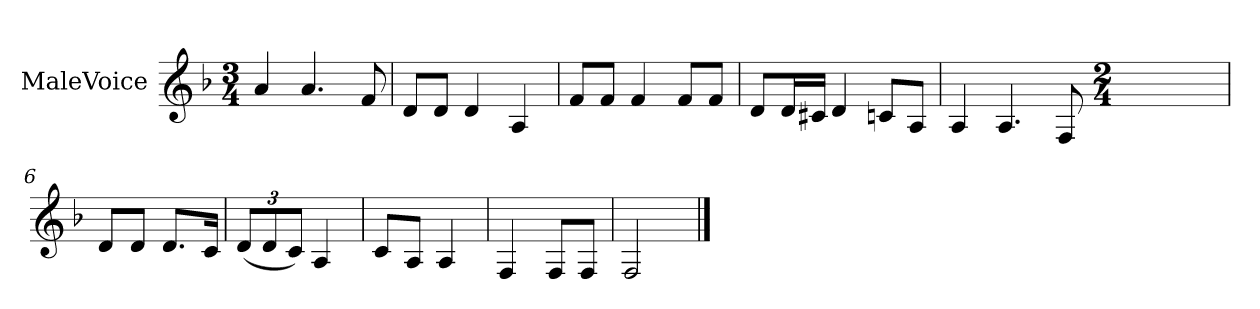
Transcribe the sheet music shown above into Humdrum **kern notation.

**kern
*part1
*staff1
*I"MaleVoice
*clefG2
*k[b-]
*M3/4
*MM80
=1
4a
4.a
8f
=2
8d/L
8d/J
4d
4A
=3
8f/L
8f/J
4f
8f/L
8f/J
=4
8d/L
16d/L
16c#X/JJ
4d
8cn/L
8A/J
=5
4A
4.A
8F
*M2/4
=6
8d/L
8d/J
8.d/L
16c/Jk
=7
(12d/L
12d/
12c/J)
4A
=8
8c/L
8A/J
4A
=9
4F
8F/L
8F/J
=10
2F
==
*-
